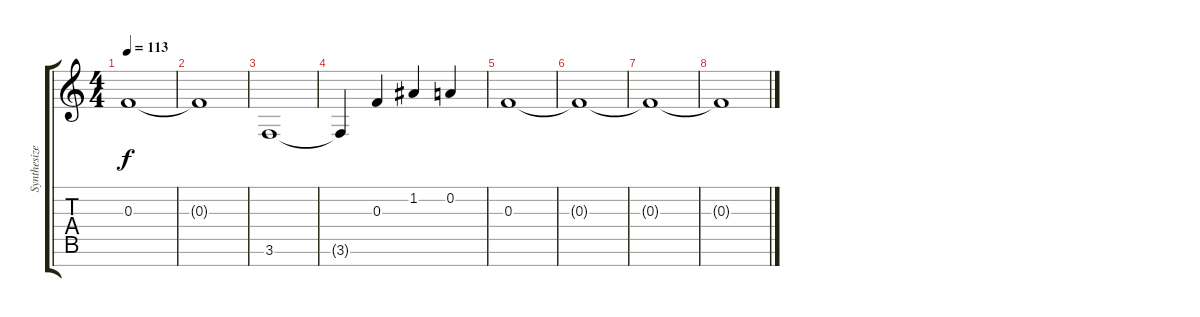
\track ("Synthesizer I" "Synthesize") {instrument lead2sawtooth}
\staff {score tabs}
\tuning (D5 A4 F4 C4 G3 D3 A2) {hide}
\ts (4 4)
\tempo 113
\clef g2
\ks c
0.3.1{dy f} |
0.3{t}.1 |
3.6.1 |
3.6{t}.4 0.3.4 1.2.4 0.2.4 |
0.3.1 |
0.3{t}.1 |
0.3{t}.1 |
0.3{t}.1
